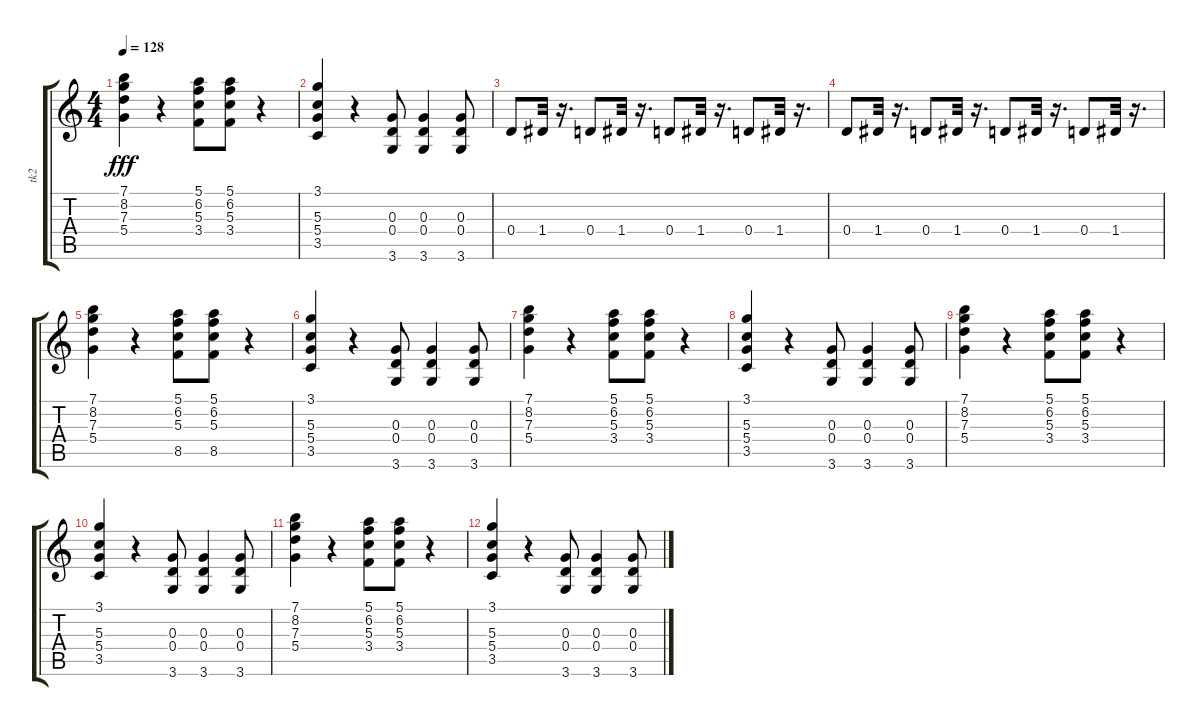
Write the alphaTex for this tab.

\track ("tk2" "tk2") {instrument distortionguitar}
\staff {score tabs}
\tuning (E4 B3 G3 D3 A2 E2) {hide}
\ts (4 4)
\tempo 128
\clef g2
\ks c
(7.1 8.2 7.3 5.4).4{dy fff} r.4 (5.1 6.2 5.3 3.4).8 (5.1 6.2 5.3 3.4).8 r.4 |
(3.1 5.3 5.4 3.5).4 r.4 (0.3 0.4 3.6).8 (0.3 0.4 3.6).4 (0.3 0.4 3.6).8 |
0.4.8 1.4.32 r.16{d} 0.4.8 1.4.32 r.16{d} 0.4.8 1.4.32 r.16{d} 0.4.8 1.4.32 r.16{d} |
0.4.8 1.4.32 r.16{d} 0.4.8 1.4.32 r.16{d} 0.4.8 1.4.32 r.16{d} 0.4.8 1.4.32 r.16{d} |
(7.1 8.2 7.3 5.4).4 r.4 (5.1 6.2 5.3 8.5).8 (5.1 6.2 5.3 8.5).8 r.4 |
(3.1 5.3 5.4 3.5).4 r.4 (0.3 0.4 3.6).8 (0.3 0.4 3.6).4 (0.3 0.4 3.6).8 |
(7.1 8.2 7.3 5.4).4 r.4 (5.1 6.2 5.3 3.4).8 (5.1 6.2 5.3 3.4).8 r.4 |
(3.1 5.3 5.4 3.5).4 r.4 (0.3 0.4 3.6).8 (0.3 0.4 3.6).4 (0.3 0.4 3.6).8 |
(7.1 8.2 7.3 5.4).4 r.4 (5.1 6.2 5.3 3.4).8 (5.1 6.2 5.3 3.4).8 r.4 |
(3.1 5.3 5.4 3.5).4 r.4 (0.3 0.4 3.6).8 (0.3 0.4 3.6).4 (0.3 0.4 3.6).8 |
(7.1 8.2 7.3 5.4).4 r.4 (5.1 6.2 5.3 3.4).8 (5.1 6.2 5.3 3.4).8 r.4 |
(3.1 5.3 5.4 3.5).4 r.4 (0.3 0.4 3.6).8 (0.3 0.4 3.6).4 (0.3 0.4 3.6).8
